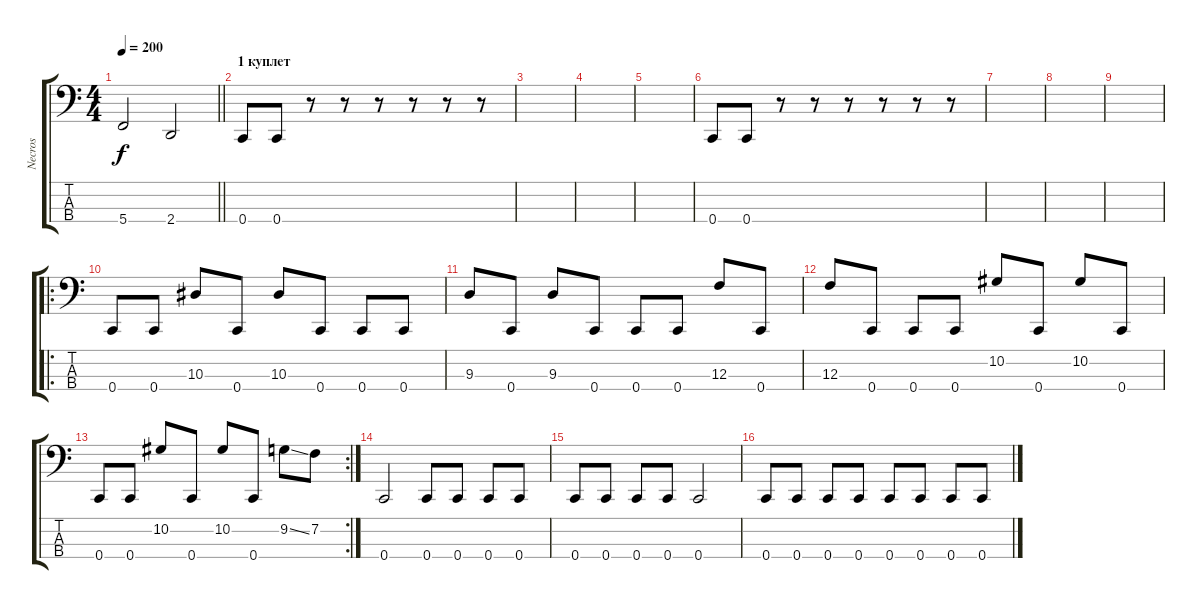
\track ("Necros" "Necros") {instrument slapbass1}
\staff {score tabs}
\tuning (Eb2 Bb1 F1 C1) {hide}
\ts (4 4)
\tempo 200
\clef f4
\barLineRight lightlight
\ks c
5.4.2{dy f} 2.4.2 |
\section ("" "1 куплет")
0.4.8 0.4.8 r.8 r.8 r.8 r.8 r.8 r.8 |
|
|
|
0.4.8 0.4.8 r.8 r.8 r.8 r.8 r.8 r.8 |
|
|
|
\ro
0.4.8 0.4.8 10.3.8 0.4.8 10.3.8 0.4.8 0.4.8 0.4.8 |
9.3.8 0.4.8 9.3.8 0.4.8 0.4.8 0.4.8 12.3.8 0.4.8 |
12.3.8 0.4.8 0.4.8 0.4.8 10.2.8 0.4.8 10.2.8 0.4.8 |
\rc 2
0.4.8 0.4.8 10.2.8 0.4.8 10.2.8 0.4.8 9.2{ss}.8 7.2.8 |
0.4.2 0.4.8 0.4.8 0.4.8 0.4.8 |
0.4.8 0.4.8 0.4.8 0.4.8 0.4.2 |
0.4.8 0.4.8 0.4.8 0.4.8 0.4.8 0.4.8 0.4.8 0.4.8
